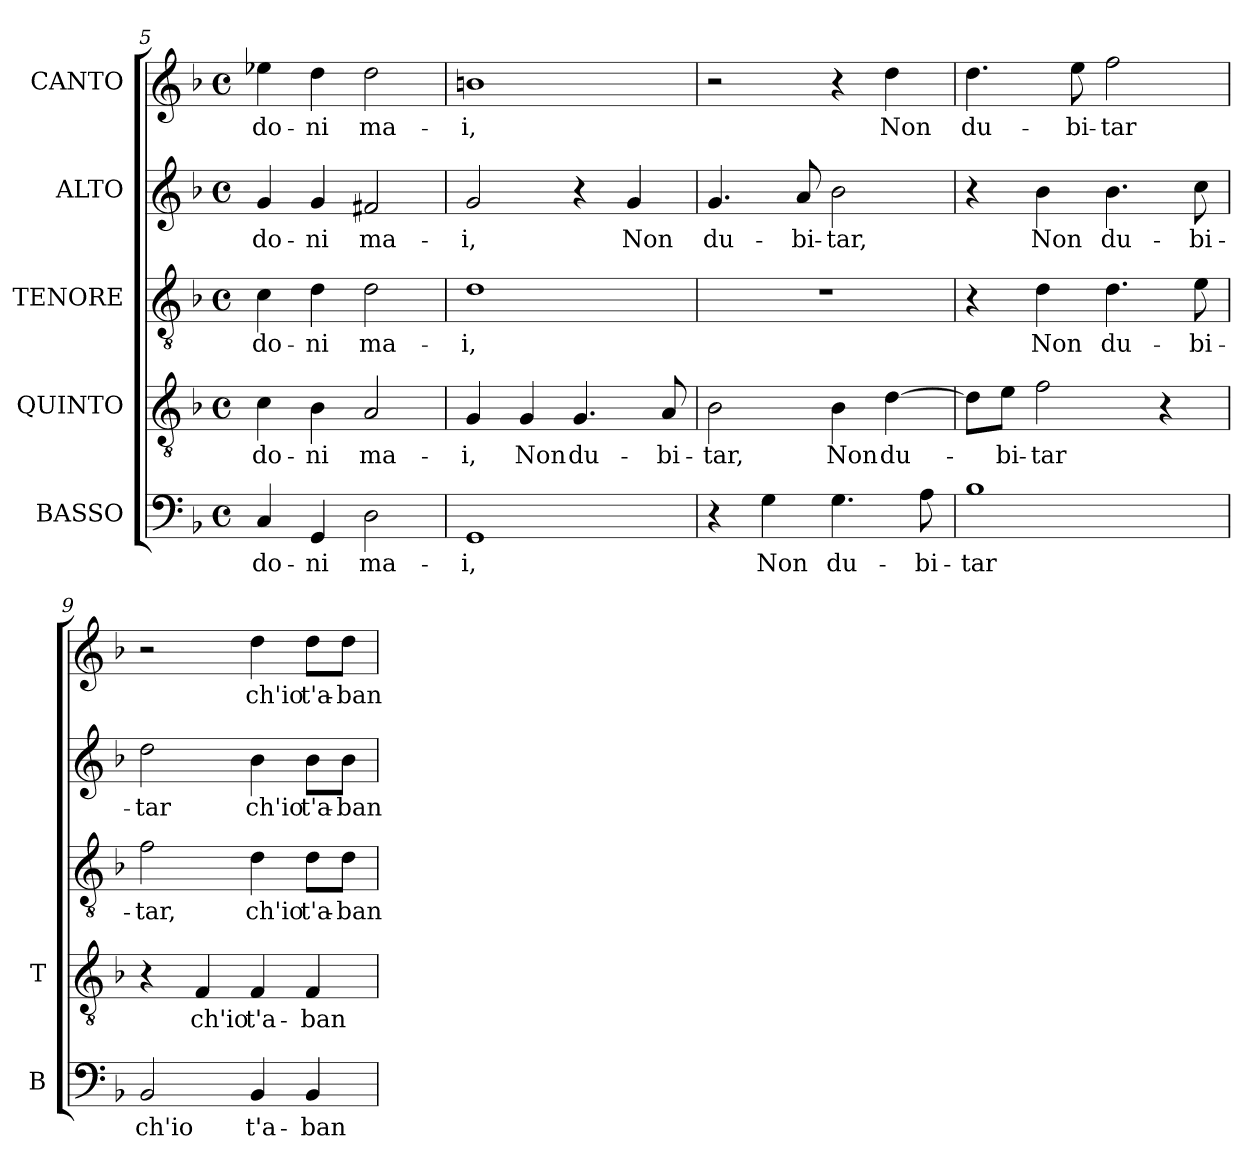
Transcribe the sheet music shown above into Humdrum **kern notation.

**kern	**text	**kern	**text	**kern	**text	**kern	**text	**kern	**text
*part5	*part5	*part4	*part4	*part3	*part3	*part2	*part2	*part1	*part1
*staff5	*staff5	*staff4	*staff4	*staff3	*staff3	*staff2	*staff2	*staff1	*staff1
*I"BASSO	*	*I"QUINTO	*	*I"TENORE	*	*I"ALTO	*	*I"CANTO	*
*I'B	*	*I'T	*	*	*	*	*	*	*
*clefF4	*	*clefGv2	*	*clefGv2	*	*clefG2	*	*clefG2	*
*	*	*ITrd7c12	*	*ITrd7c12	*	*	*	*	*
*k[b-]	*	*k[b-]	*	*k[b-]	*	*k[b-]	*	*k[b-]	*
*d:	*	*d:	*	*d:	*	*d:	*	*d:	*
*M4/4	*	*M4/4	*	*M4/4	*	*M4/4	*	*M4/4	*
*met(c)	*	*met(c)	*	*met(c)	*	*met(c)	*	*met(c)	*
=5	=5	=5	=5	=5	=5	=5	=5	=5	=5
!	!LO:LY:b:color=#000000	!	!	!	!	!	!	!	!
!	!	!	!LO:LY:b:color=#000000	!	!	!	!	!	!
!	!	!	!	!	!LO:LY:b:color=#000000	!	!	!	!
!	!	!	!	!	!	!	!LO:LY:b:color=#000000	!	!
!	!	!	!	!	!	!	!	!	!LO:LY:b:color=#000000
4Ci/	-do-	4Ci\	-do-	4Ci\	-do-	4gi/	-do-	4ee-Xi\	-do-
!	!LO:LY:b:color=#000000	!	!	!	!	!	!	!	!
!	!	!	!LO:LY:b:color=#000000	!	!	!	!	!	!
!	!	!	!	!	!LO:LY:b:color=#000000	!	!	!	!
!	!	!	!	!	!	!	!LO:LY:b:color=#000000	!	!
!	!	!	!	!	!	!	!	!	!LO:LY:b:color=#000000
4GGi/	-ni	4BB-i\	-ni	4Di\	-ni	4gi/	-ni	4ddi\	-ni
!	!LO:LY:b:color=#000000	!	!	!	!	!	!	!	!
!	!	!	!LO:LY:b:color=#000000	!	!	!	!	!	!
!	!	!	!	!	!LO:LY:b:color=#000000	!	!	!	!
!	!	!	!	!	!	!	!LO:LY:b:color=#000000	!	!
!	!	!	!	!	!	!	!	!	!LO:LY:b:color=#000000
2Di\	ma-	2AAi/	ma-	2Di\	ma-	2f#Xi/	ma-	2ddi\	ma-
!!LO:LB:g=z
=6	=6	=6	=6	=6	=6	=6	=6	=6	=6
!	!LO:LY:b:color=#000000	!	!	!	!	!	!	!	!
!	!	!	!LO:LY:b:color=#000000	!	!	!	!	!	!
!	!	!	!	!	!LO:LY:b:color=#000000	!	!	!	!
!	!	!	!	!	!	!	!LO:LY:b:color=#000000	!	!
!	!	!	!	!	!	!	!	!	!LO:LY:b:color=#000000
1GGi	-i,	4GGi/	-i,	1Di	-i,	2gi/	-i,	1bni	-i,
!	!	!	!LO:LY:b:color=#000000	!	!	!	!	!	!
.	.	4GGi/	Non	.	.	.	.	.	.
!	!	!	!LO:LY:b:color=#000000	!	!	!	!	!	!
.	.	4.GGi/	du-	.	.	4r	.	.	.
!	!	!	!	!	!	!	!LO:LY:b:color=#000000	!	!
.	.	.	.	.	.	4gi/	Non	.	.
!	!	!	!LO:LY:b:color=#000000	!	!	!	!	!	!
.	.	8AAi/	-bi-	.	.	.	.	.	.
=7	=7	=7	=7	=7	=7	=7	=7	=7	=7
!	!	!	!LO:LY:b:color=#000000	!	!	!	!	!	!
!	!	!	!	!	!	!	!LO:LY:b:color=#000000	!	!
4r	.	2BB-i\	-tar,	1r	.	4.gi/	du-	2r	.
!	!LO:LY:b:color=#000000	!	!	!	!	!	!	!	!
4Gi\	Non	.	.	.	.	.	.	.	.
!	!	!	!	!	!	!	!LO:LY:b:color=#000000	!	!
.	.	.	.	.	.	8ai/	-bi-	.	.
!	!LO:LY:b:color=#000000	!	!	!	!	!	!	!	!
!	!	!	!LO:LY:b:color=#000000	!	!	!	!	!	!
!	!	!	!	!	!	!	!LO:LY:b:color=#000000	!	!
4.Gi\	du-	4BB-i\	Non	.	.	2b-i\	-tar,	4r	.
!	!	!	!LO:LY:b:color=#000000	!	!	!	!	!	!
!	!	!	!	!	!	!	!	!	!LO:LY:b:color=#000000
.	.	[>4Di\	du-	.	.	.	.	4ddi\	Non
!	!LO:LY:b:color=#000000	!	!	!	!	!	!	!	!
8Ai\	-bi-	.	.	.	.	.	.	.	.
=8	=8	=8	=8	=8	=8	=8	=8	=8	=8
!	!LO:LY:b:color=#000000	!	!	!	!	!	!	!	!
!	!	!	!	!	!	!	!	!	!LO:LY:b:color=#000000
1B-i	-tar	8Di\L]	.	4r	.	4r	.	4.ddi\	du-
!	!	!	!LO:LY:b:color=#000000	!	!	!	!	!	!
.	.	8Ei\J	-bi-	.	.	.	.	.	.
!	!	!	!LO:LY:b:color=#000000	!	!	!	!	!	!
!	!	!	!	!	!LO:LY:b:color=#000000	!	!	!	!
!	!	!	!	!	!	!	!LO:LY:b:color=#000000	!	!
.	.	2Fi\	-tar	4Di\	Non	4b-i\	Non	.	.
!	!	!	!	!	!	!	!	!	!LO:LY:b:color=#000000
.	.	.	.	.	.	.	.	8eei\	-bi-
!	!	!	!	!	!LO:LY:b:color=#000000	!	!	!	!
!	!	!	!	!	!	!	!LO:LY:b:color=#000000	!	!
!	!	!	!	!	!	!	!	!	!LO:LY:b:color=#000000
.	.	.	.	4.Di\	du-	4.b-i\	du-	2ffi\	-tar
.	.	4r	.	.	.	.	.	.	.
!	!	!	!	!	!LO:LY:b:color=#000000	!	!	!	!
!	!	!	!	!	!	!	!LO:LY:b:color=#000000	!	!
.	.	.	.	8Ei\	-bi-	8cci\	-bi-	.	.
=9	=9	=9	=9	=9	=9	=9	=9	=9	=9
!	!LO:LY:b:color=#000000	!	!	!	!	!	!	!	!
!	!	!	!	!	!LO:LY:b:color=#000000	!	!	!	!
!	!	!	!	!	!	!	!LO:LY:b:color=#000000	!	!
2BB-i/	ch'io	4r	.	2Fi\	-tar,	2ddi\	-tar	2r	.
!	!	!	!LO:LY:b:color=#000000	!	!	!	!	!	!
.	.	4FFi/	ch'io	.	.	.	.	.	.
!	!LO:LY:b:color=#000000	!	!	!	!	!	!	!	!
!	!	!	!LO:LY:b:color=#000000	!	!	!	!	!	!
!	!	!	!	!	!LO:LY:b:color=#000000	!	!	!	!
!	!	!	!	!	!	!	!LO:LY:b:color=#000000	!	!
!	!	!	!	!	!	!	!	!	!LO:LY:b:color=#000000
4BB-i/	t'a-	4FFi/	t'a-	4Di\	ch'io	4b-i\	ch'io	4ddi\	ch'io
!	!LO:LY:b:color=#000000	!	!	!	!	!	!	!	!
!	!	!	!LO:LY:b:color=#000000	!	!	!	!	!	!
!	!	!	!	!	!LO:LY:b:color=#000000	!	!	!	!
!	!	!	!	!	!	!	!LO:LY:b:color=#000000	!	!
!	!	!	!	!	!	!	!	!	!LO:LY:b:color=#000000
4BB-i/	-ban-	4FFi/	-ban-	8Di\L	t'a-	8b-i\L	t'a-	8ddi\L	t'a-
!	!	!	!	!	!LO:LY:b:color=#000000	!	!	!	!
!	!	!	!	!	!	!	!LO:LY:b:color=#000000	!	!
!	!	!	!	!	!	!	!	!	!LO:LY:b:color=#000000
.	.	.	.	8Di\J	-ban-	8b-i\J	-ban-	8ddi\J	-ban-
=	=	=	=	=	=	=	=	=	=
*-	*-	*-	*-	*-	*-	*-	*-	*-	*-
